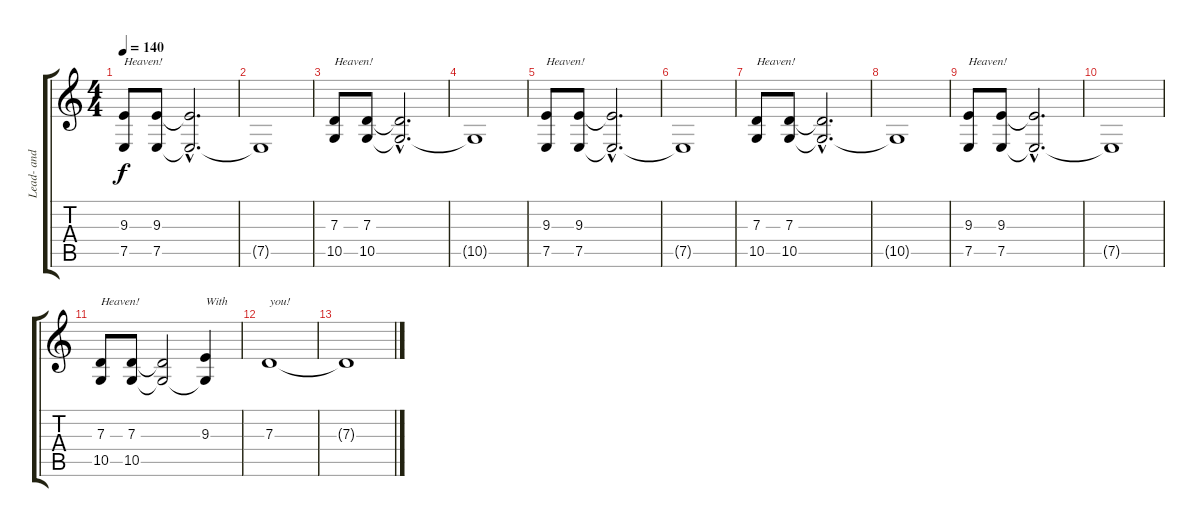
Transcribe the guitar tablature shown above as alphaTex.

\track ("Lead- and Backing Vox" "Lead- and ") {instrument lead6voice}
\staff {score tabs}
\tuning (E4 B3 G3 D3 A2 E2) {hide}
\ts (4 4)
\tempo 140
\clef g2
\ks c
(9.3 7.5).8{txt "Heaven!" dy f} (9.3 7.5).8 (9.3{hac t} 7.5{hac t}).2{d} |
7.5{t}.1 |
(7.3 10.5).8{txt "Heaven!"} (7.3 10.5).8 (7.3{hac t} 10.5{hac t}).2{d} |
10.5{t}.1 |
(9.3 7.5).8{txt "Heaven!"} (9.3 7.5).8 (9.3{hac t} 7.5{hac t}).2{d} |
7.5{t}.1 |
(7.3 10.5).8{txt "Heaven!"} (7.3 10.5).8 (7.3{hac t} 10.5{hac t}).2{d} |
10.5{t}.1 |
(9.3 7.5).8{txt "Heaven!"} (9.3 7.5).8 (9.3{hac t} 7.5{hac t}).2{d} |
7.5{t}.1 |
(7.3 10.5).8{txt "Heaven!"} (7.3 10.5).8 (7.3{t} 10.5{t}).2 (9.3 10.5{t}).4{txt "With"} |
7.3.1{txt "you!"} |
7.3{t}.1
